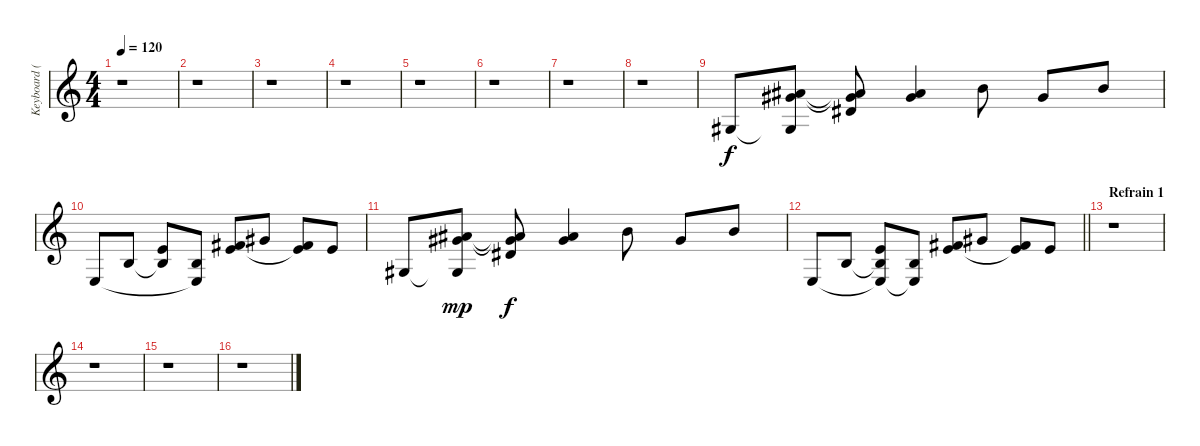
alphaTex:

\track ("Keyboard (Andy C)" "Keyboard (") {instrument brightacousticpiano}
\staff {score}
\tuning (Eb4 Bb3 Gb3 Db3 Ab2 Eb2) {hide}
\ts (4 4)
\tempo 120
\clef g2
\ks c
r.1{dy f} |
r.1 |
r.1 |
r.1 |
r.1 |
r.1 |
r.1 |
r.1 |
12.5.8 (16.3 19.4 12.5{t}).8 (16.3{t} 19.4{t} 19.5).8 (16.3 19.4).4 17.3.8 14.3.8 17.3.8 |
13.6.8 10.4.8 (10.3 10.4{t}).8 (10.4 13.6{t}).8 (8.2 10.3).8 10.2.8 (8.2 10.3{t}).8 10.3.8 |
12.5.8 (16.3 19.4 12.5{t}).8{dy mp} (16.3{t} 19.4{t} 19.5).8{dy f} (16.3 19.4).4 17.3.8 14.3.8 17.3.8 |
\barLineRight lightlight
13.6.8 10.4.8 (10.3 10.4{t} 13.6{t}).8 (10.4 13.6{t}).8 (8.2 10.3).8 10.2.8 (8.2 10.3{t}).8 10.3.8 |
\section ("" "Refrain 1")
r.1 |
r.1 |
r.1 |
r.1
